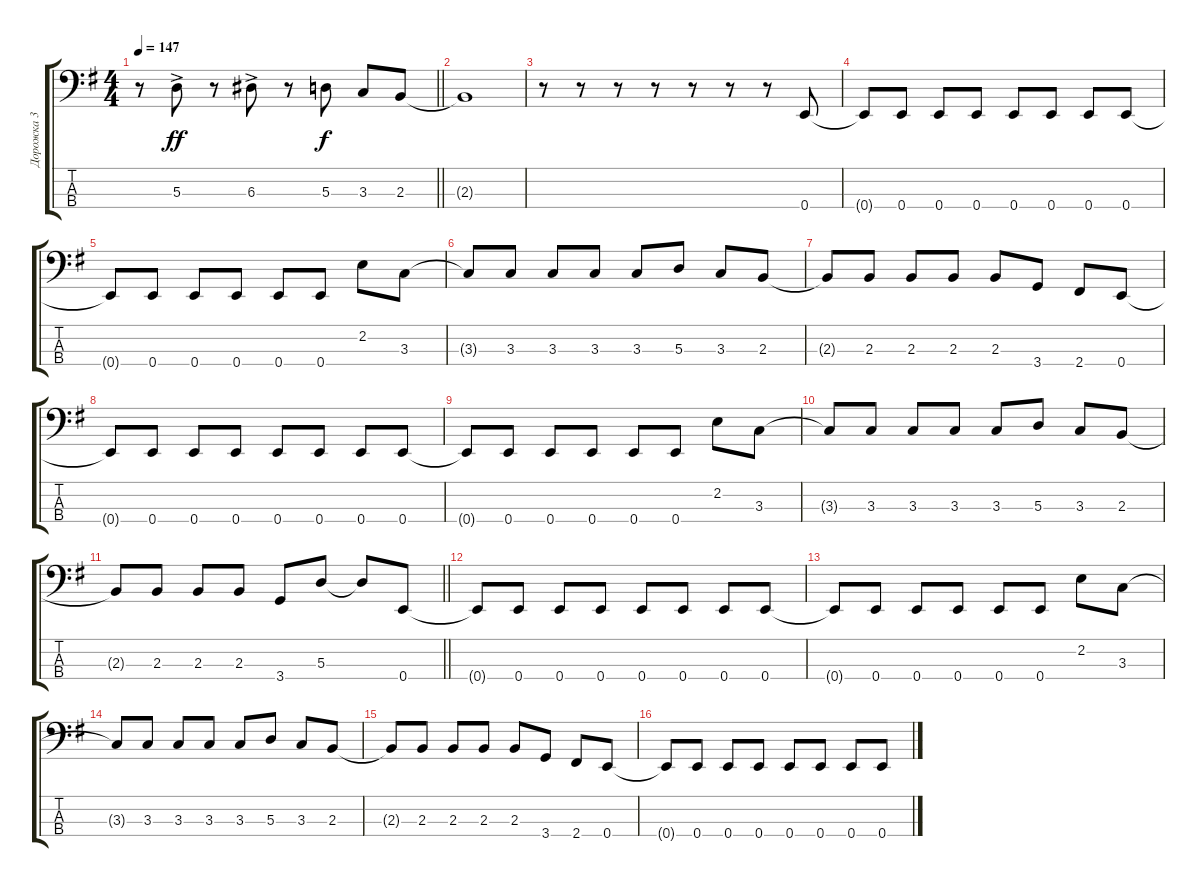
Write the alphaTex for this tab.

\track ("Дорожка 3" "Дорожка 3") {instrument electricbassfinger}
\staff {score tabs}
\tuning (G2 D2 A1 E1) {hide}
\ts (4 4)
\tempo 147
\clef f4
\barLineRight lightlight
\ks eminor
r.8{dy ff} 5.3{ac}.8 r.8 6.3{ac}.8 r.8 5.3.8{dy f} 3.3.8 2.3.8 |
2.3{t}.1 |
r.8 r.8 r.8 r.8 r.8 r.8 r.8 0.4.8 |
0.4{t}.8 0.4.8 0.4.8 0.4.8 0.4.8 0.4.8 0.4.8 0.4.8 |
0.4{t}.8 0.4.8 0.4.8 0.4.8 0.4.8 0.4.8 2.2.8 3.3.8 |
3.3{t}.8 3.3.8 3.3.8 3.3.8 3.3.8 5.3.8 3.3.8 2.3.8 |
2.3{t}.8 2.3.8 2.3.8 2.3.8 2.3.8 3.4.8 2.4.8 0.4.8 |
0.4{t}.8 0.4.8 0.4.8 0.4.8 0.4.8 0.4.8 0.4.8 0.4.8 |
0.4{t}.8 0.4.8 0.4.8 0.4.8 0.4.8 0.4.8 2.2.8 3.3.8 |
3.3{t}.8 3.3.8 3.3.8 3.3.8 3.3.8 5.3.8 3.3.8 2.3.8 |
\barLineRight lightlight
2.3{t}.8 2.3.8 2.3.8 2.3.8 3.4.8 5.3.8 5.3{t}.8 0.4.8 |
0.4{t}.8 0.4.8 0.4.8 0.4.8 0.4.8 0.4.8 0.4.8 0.4.8 |
0.4{t}.8 0.4.8 0.4.8 0.4.8 0.4.8 0.4.8 2.2.8 3.3.8 |
3.3{t}.8 3.3.8 3.3.8 3.3.8 3.3.8 5.3.8 3.3.8 2.3.8 |
2.3{t}.8 2.3.8 2.3.8 2.3.8 2.3.8 3.4.8 2.4.8 0.4.8 |
0.4{t}.8 0.4.8 0.4.8 0.4.8 0.4.8 0.4.8 0.4.8 0.4.8
